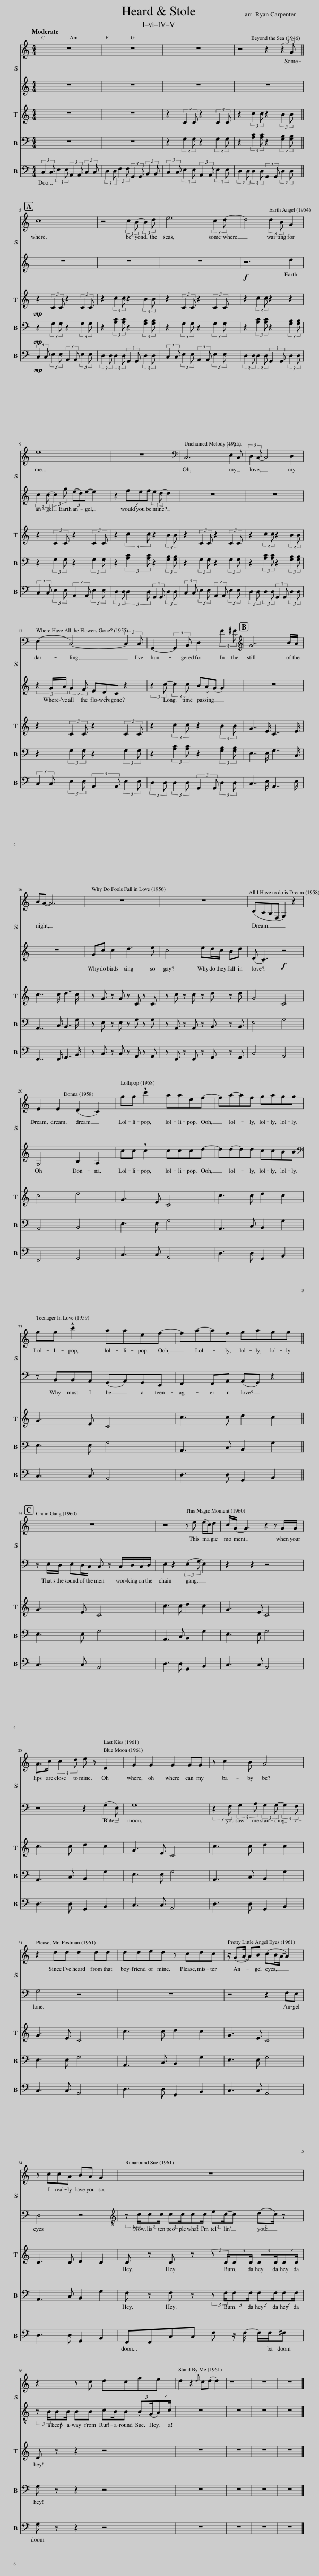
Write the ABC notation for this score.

X:1
%%score { 1 | 2 } 3 4 5
L:1/8
Q:1/4=110
M:4/4
I:linebreak $
K:C
V:1 treble
V:2 treble
V:3 treble
V:4 bass
V:5 bass
V:1
 z8 | z8 | z8 | z4 z2 (3:2:2z2 G ||$ c8 | %5
 z4 (3:2:2c2 B- (3:2:2B2 d | e6 (3:2:2c2 d- | d4 (3:2:2d2 B G2 |$ e8 | z8 | %10
[K:bass] C,6 (3:2:2E,2 C, | (3:2:2D,2 C,- C,4 D,2 |$ (E,2 C,4-) (3:2:2C,2 C, | G,,2- (3:2:2G,,2 B,, D,2 (3:2:2F2 ^F |[K:treble] G7 B/A/ |$ %15
 BA- A6 | z8 | z8 | (B,A,G,D, E,2) z2 |$ E2 E2 (D2 C2) | %20
 gg !^!c'2 aaef- | fa-af gagg |$ gg !^!c'2 aaef- | fa-af gagg ||$ z8 | %25
 z4 z e (e/c/)d | c/G/- G3 z2 z G/G/ |$ A>c (3:2:2c2 d e z E2 | G2 G2 G2 GG | z c2 B A4 |$ %30
 z2 dd d2 dd | dded z cdc | z/ (GA/- A)B (cB/A/- A2) |$ z ccA BA G2 | z8 |$ %35
 z2 z c dcfe | d2 z2{d} cd- d2 | z8 | z8 | z8 |] %40
V:2
 z8 | z8 | z8 | z8 ||$ z8 | %5
 z8 | z8 |!f! z6 d2 |$ (3:2:2c2 c- (3:2:2c2 g (3(ed)e- e2 | z2 (3fef (3:2:2e2 d- d2 | %10
 z8 | z8 |$ (3z2 G/A/ (3:2:2G2 F (3EDC z2 | (3:2:2z2 c- (3:2:2c2 c (3BAG- G2 | z8 |$ %15
 z8 | Gc c2 d3 e | c4 ed/c/ Bd | (D C3)!f! z4 |$ G,4 B,2 A,2 | %20
 cc !^!c2 cccd- | dd-dd ccBB |$[K:bass] z B,,B,,A,, (G,,A,,)G,,E,, | F,,2 F,,A,, (A,,G,,) z2 ||$ z E,/D,/ E,D,/C,/ C, z C,/D,/C,/D,/ | %25
 E,2 z2 (3:2:2(E,2 G, E,2) | z2 z2 z4 |$ z4 z2 (3:2:2(G,2 E,) | G,8 | (3:2:2z2 F, (3:2:2G,2 A, (3:2:2G,2 G,- (3:2:2G,2 F, |$ %30
 G,4 z4 | z8 | z4 z2 F,E, |$ D,4 z4 |[K:treble-8] (3:2:2z c/(3:2:2cc/ (3:2:2cc/(3:2:2cc/ (3:2:2ec/-c (3:2:2(dc/) z |$ %35
 (3:2:2z B/(3:2:2BB/ BB (3:2:2cB/B (3:2:2.B(G/(3:2:2A)c/ | z8 | z8 | z8 | z8 |] %40
V:3
 z8 | z8 | z2 (3:2:2C2 C z2 (3:2:2C2 C | z2 (3:2:2c2 c z2 (3:2:2B2 B ||$!mp! z2 (3:2:2C2 C z2 (3:2:2C2 C | %5
 z2 (3:2:2c2 c z2 (3:2:2B2 B | z2 (3:2:2C2 C z2 (3:2:2C2 C | z2 (3:2:2c2 c z2 z2 |$ z2 (3:2:2C2 C z2 (3:2:2C2 C | z2 (3:2:2c2 c z2 (3:2:2B2 B | %10
 z2 (3:2:2C2 C z2 (3:2:2C2 C | z2 (3:2:2c2 c z2 (3:2:2B2 B |$ z2 (3:2:2C2 C z2 (3:2:2C2 C | z2 (3:2:2c2 c z2 (3:2:2B2 B | G7/2 E/ C7/2 E/ |$ %15
 c7/2 c/ d7/2 c/ | z G z G z C z C | z c z c z d z d | G4 C4 |$ c4 d4 | %20
 G3 E C4 | c3 c d2 c2 |$ G3 E C4 | c3 c d2 c2 ||$ G3 E C4 | %25
 c3 c d2 c2 | G3 E C4 |$ c3 c d2 c2 | G3 E C4 | c3 c d2 c2 |$ %30
 G3 E C4 | c3 c d2 c2 | G3 E C4 |$ C3 C D2 C2 | C z C z (3:2:2z C/(3:2:2CC/ (3:2:2CC/(3:2:2CC/ |$ %35
 D z z2 z4 | z8 | z8 | z8 | z8 |] %40
V:4
 z8 | z8 | z2 (3:2:2G,2 G, z2 (3:2:2G,2 G, | z2 (3:2:2[A,C]2 [A,C] z2 (3:2:2[G,B,]2 [G,B,] ||$!mp! z2 (3:2:2G,2 G, z2 (3:2:2G,2 G, | %5
 z2 (3:2:2[A,C]2 [A,C] z2 (3:2:2[G,B,]2 [G,B,] | z2 (3:2:2G,2 G, z2 (3:2:2G,2 G, | z2 (3:2:2[A,C]2 [A,C] z2 (3:2:2[G,B,]2 [G,B,] |$ z2 (3:2:2G,2 G, z2 (3:2:2G,2 G, | z2 (3:2:2[A,C]2 [A,C] z2 (3:2:2[G,B,]2 [G,B,] | %10
 z2 (3:2:2G,2 G, z2 (3:2:2G,2 G, | z2 (3:2:2[A,C]2 [A,C] z2 (3:2:2[G,B,]2 [G,B,] |$ z2 (3:2:2G,2 G, z2 (3:2:2G,2 G, | z2 (3:2:2[A,C]2 [A,C] z2 (3:2:2[G,B,]2 [G,B,] | E,7/2 E,/ G,7/2 C,/ |$ %15
 A,,7/2 C,/ B,,7/2 G,/ | z E, z E, z G, z G, | z A,, z A,, z B,, z B,, | E,4 G,4 |$ A,,4 B,,4 | %20
 E,3 E, G,4 | A,,3 C, B,,2 G,2 |$ E,3 E, G,4 | A,,3 C, B,,2 G,2 ||$ E,3 E, G,4 | %25
 A,,3 C, B,,2 G,2 | E,3 E, G,4 |$ A,,3 C, B,,2 G,2 | E,3 E, G,4 | A,,3 C, B,,2 G,2 |$ %30
 E,3 E, G,4 | A,,3 C, B,,2 G,2 | E,3 E, G,4 |$ A,,3 C, B,,2 G,2 | F, z F, z (3:2:2z F,/(3:2:2F,F,/ (3:2:2F,F,/(3:2:2F,F,/ |$ %35
 G, z z2 z4 | z8 | z8 | z8 | z8 |] %40
V:5
 (3:2:2C,2 C, (3:2:2E,2 E, (3:2:2A,,2 A,, (3:2:2C,2 C, | (3:2:2D,2 D, (3:2:2F,2 F, (3:2:2G,,2 G,, (3:2:2B,,2 B,, | (3:2:2C,2 C, (3:2:2E,2 E, (3:2:2A,,2 A,, (3:2:2E,2 E, | (3:2:2D,2 D, (3:2:2D,2 D, (3:2:2G,,2 G,, (3:2:2D,2 D, ||$!mp! (3:2:2C,2 C, (3:2:2E,2 E, (3:2:2A,,2 A,, (3:2:2E,2 E, | %5
 (3:2:2D,2 D, (3:2:2D,2 D, (3:2:2G,,2 G,, (3:2:2D,2 D, | (3:2:2C,2 C, (3:2:2E,2 E, (3:2:2A,,2 A,, (3:2:2E,2 E, | (3:2:2D,2 D, (3:2:2D,2 D, (3:2:2G,,2 G,, (3:2:2D,2 D, |$ (3:2:2C,2 C, (3:2:2E,2 E, (3:2:2A,,2 A,, (3:2:2E,2 E, | (3:2:2D,2 D, (3:2:2D,2 D, (3:2:2G,,2 G,, (3:2:2D,2 D, | %10
 (3:2:2C,2 C, (3:2:2E,2 E, (3:2:2A,,2 A,, (3:2:2E,2 E, | (3:2:2D,2 D, (3:2:2D,2 D, (3:2:2G,,2 G,, (3:2:2D,2 D, |$ (3:2:2C,2 C, (3:2:2E,2 E, (3:2:2A,,2 A,, (3:2:2E,2 E, | (3:2:2D,2 D, (3:2:2D,2 D, (3:2:2G,,2 G,, (3:2:2D,2 D, | C,7/2 E,/ A,,7/2 E,/ |$ %15
 F,,7/2 F,,/ G,,7/2 B,,/ | z C, z C, z A,, z A,, | z F,, z F,, z G,, z G,, | C,4 A,,4 |$ F,,4 G,,4 | %20
 C,3 C, A,,4 | D,3 D, G,,2 B,,2 |$ C,3 C, A,,4 | D,3 D, G,,2 B,,2 ||$ C,3 C, A,,4 | %25
 D,3 D, G,,2 B,,2 | C,3 C, A,,4 |$ D,3 D, G,,2 B,,2 | C,3 C, A,,4 | D,3 D, G,,2 B,,2 |$ %30
 C,3 C, A,,4 | D,3 D, G,,2 B,,2 | C,3 C, A,,4 |$ D,3 D, G,,2 B,,2 | F,,F,,C,C, F, z/ F,/- F,/F,/^F, |$ %35
 G, z z2 z4 | z8 | z8 | z8 | z8 |] %40
